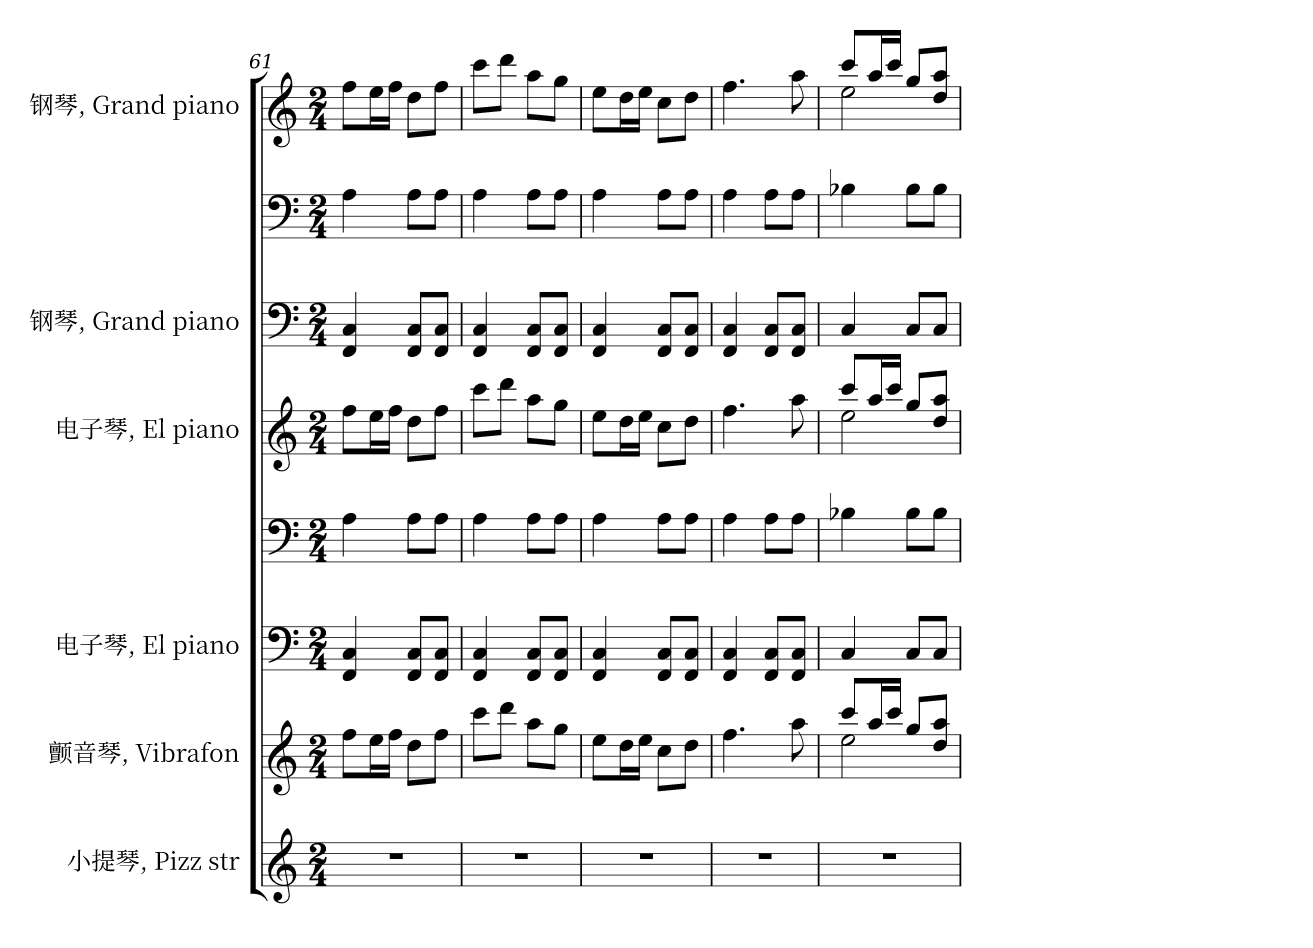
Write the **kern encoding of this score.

**kern	**kern	**kern	**kern	**kern	**kern	**kern	**kern
*part6	*part5	*part4	*part4	*part3	*part2	*part2	*part1
*staff8	*staff7	*staff6	*staff5	*staff4	*staff3	*staff2	*staff1
*I"小提琴, Pizz str	*I"颤音琴, Vibrafon	*I"电子琴, El piano	*	*I"电子琴, El piano	*I"钢琴, Grand piano	*	*I"钢琴, Grand piano
*	*I'Vib.	*I'El. Pno.	*	*I'El. Pno.	*I'Pno.	*	*I'Pno.
*clefG2	*clefG2	*clefF4	*clefF4	*clefG2	*clefF4	*clefF4	*clefG2
*k[]	*k[]	*k[]	*k[]	*k[]	*k[]	*k[]	*k[]
*M2/4	*M2/4	*M2/4	*M2/4	*M2/4	*M2/4	*M2/4	*M2/4
=61	=61	=61	=61	=61	=61	=61	=61
2r	8ff\L	4FF/ 4C/	4A\	8ff\L	4FF/ 4C/	4A\	8ff\L
.	16ee\L	.	.	16ee\L	.	.	16ee\L
.	16ff\JJ	.	.	16ff\JJ	.	.	16ff\JJ
.	8dd\L	8FF/ 8C/L	8A\L	8dd\L	8FF/ 8C/L	8A\L	8dd\L
.	8ff\J	8FF/ 8C/J	8A\J	8ff\J	8FF/ 8C/J	8A\J	8ff\J
=62	=62	=62	=62	=62	=62	=62	=62
2r	8ccc\L	4FF/ 4C/	4A\	8ccc\L	4FF/ 4C/	4A\	8ccc\L
.	8ddd\J	.	.	8ddd\J	.	.	8ddd\J
.	8aa\L	8FF/ 8C/L	8A\L	8aa\L	8FF/ 8C/L	8A\L	8aa\L
.	8gg\J	8FF/ 8C/J	8A\J	8gg\J	8FF/ 8C/J	8A\J	8gg\J
=63	=63	=63	=63	=63	=63	=63	=63
2r	8ee\L	4FF/ 4C/	4A\	8ee\L	4FF/ 4C/	4A\	8ee\L
.	16dd\L	.	.	16dd\L	.	.	16dd\L
.	16ee\JJ	.	.	16ee\JJ	.	.	16ee\JJ
.	8cc\L	8FF/ 8C/L	8A\L	8cc\L	8FF/ 8C/L	8A\L	8cc\L
.	8dd\J	8FF/ 8C/J	8A\J	8dd\J	8FF/ 8C/J	8A\J	8dd\J
=64	=64	=64	=64	=64	=64	=64	=64
2r	4.ff\	4FF/ 4C/	4A\	4.ff\	4FF/ 4C/	4A\	4.ff\
.	.	8FF/ 8C/L	8A\L	.	8FF/ 8C/L	8A\L	.
.	8aa\	8FF/ 8C/J	8A\J	8aa\	8FF/ 8C/J	8A\J	8aa\
=65	=65	=65	=65	=65	=65	=65	=65
*	*^	*	*	*^	*	*	*^
2r	8ccc/L	2ee\	4C/	4B-X\	8ccc/L	2ee\	4C/	4B-X\	8ccc/L	2ee\
.	16aa/L	.	.	.	16aa/L	.	.	.	16aa/L	.
.	16ccc/JJ	.	.	.	16ccc/JJ	.	.	.	16ccc/JJ	.
.	8gg/L	.	8C/L	8B-\L	8gg/L	.	8C/L	8B-\L	8gg/L	.
.	8dd/ 8aa/J	.	8C/J	8B-\J	8dd/ 8aa/J	.	8C/J	8B-\J	8dd/ 8aa/J	.
*	*v	*v	*	*	*v	*v	*	*	*v	*v
=	=	=	=	=	=	=	=
*-	*-	*-	*-	*-	*-	*-	*-
